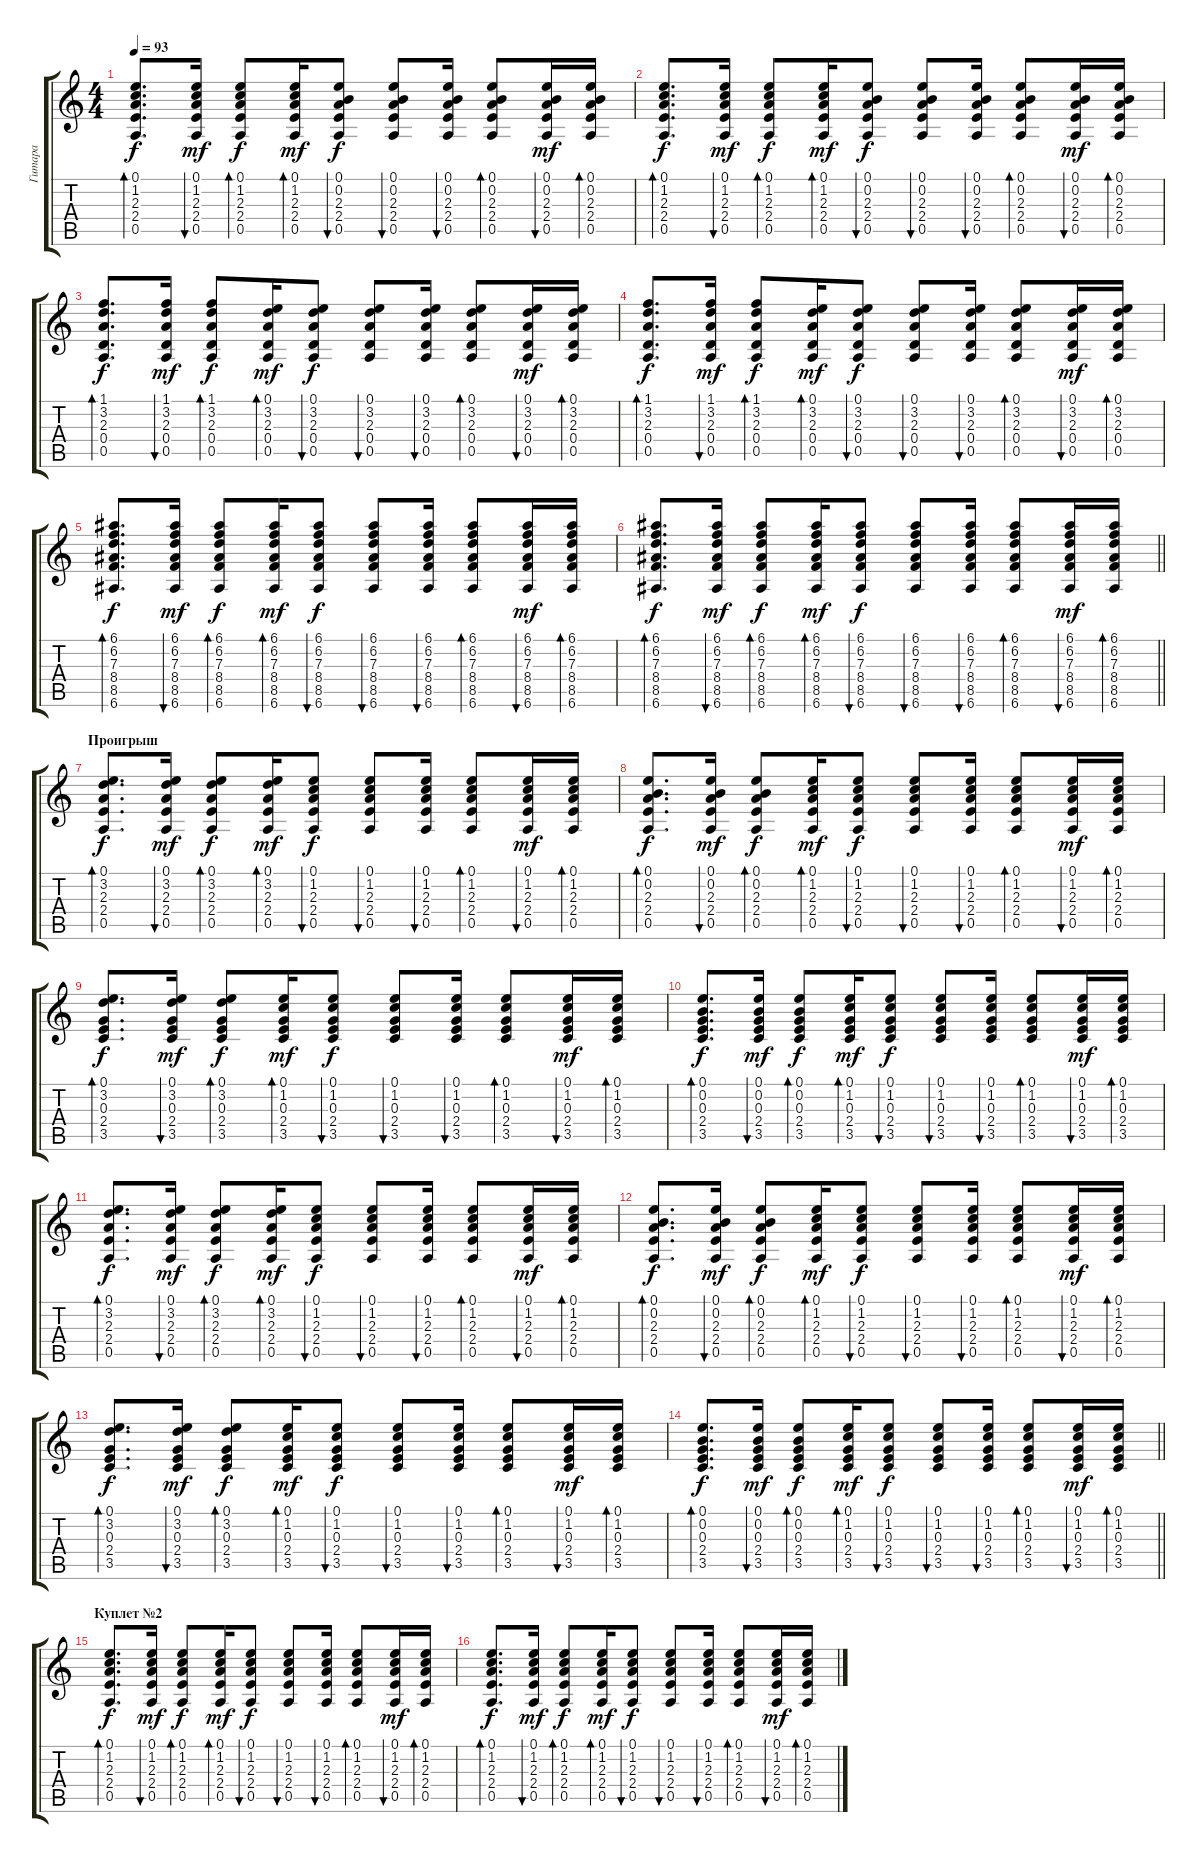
\track ("Гитара" "Гитара") {instrument acousticguitarsteel}
\staff {score tabs}
\tuning (E4 B3 G3 D3 A2 E2) {hide}
\ts (4 4)
\tempo 93
\clef g2
\ks c
(0.1 1.2 2.3 2.4 0.5).8{d bd 60 dy f} (0.1 1.2 2.3 2.4 0.5).16{bu 60 dy mf} (0.1 1.2 2.3 2.4 0.5).8{bd 60 dy f} (0.1 1.2 2.3 2.4 0.5).16{bd 60 dy mf} (0.1 0.2 2.3 2.4 0.5).8{bu 480 dy f} (0.1 0.2 2.3 2.4 0.5).8{bu 60} (0.1 0.2 2.3 2.4 0.5).16{bu 60} (0.1 0.2 2.3 2.4 0.5).8{bd 60} (0.1 0.2 2.3 2.4 0.5).16{bu 60 dy mf} (0.1 0.2 2.3 2.4 0.5).16{bd 60} |
(0.1 1.2 2.3 2.4 0.5).8{d bd 60 dy f} (0.1 1.2 2.3 2.4 0.5).16{bu 60 dy mf} (0.1 1.2 2.3 2.4 0.5).8{bd 60 dy f} (0.1 1.2 2.3 2.4 0.5).16{bd 60 dy mf} (0.1 0.2 2.3 2.4 0.5).8{bu 480 dy f} (0.1 0.2 2.3 2.4 0.5).8{bu 60} (0.1 0.2 2.3 2.4 0.5).16{bu 60} (0.1 0.2 2.3 2.4 0.5).8{bd 60} (0.1 0.2 2.3 2.4 0.5).16{bu 60 dy mf} (0.1 0.2 2.3 2.4 0.5).16{bd 60} |
(1.1 3.2 2.3 0.4 0.5).8{d bd 60 dy f} (1.1 3.2 2.3 0.4 0.5).16{bu 60 dy mf} (1.1 3.2 2.3 0.4 0.5).8{bd 60 dy f} (0.1 3.2 2.3 0.4 0.5).16{bd 60 dy mf} (0.1 3.2 2.3 0.4 0.5).8{bu 480 dy f} (0.1 3.2 2.3 0.4 0.5).8{bu 60} (0.1 3.2 2.3 0.4 0.5).16{bu 60} (0.1 3.2 2.3 0.4 0.5).8{bd 60} (0.1 3.2 2.3 0.4 0.5).16{bu 60 dy mf} (0.1 3.2 2.3 0.4 0.5).16{bd 60} |
(1.1 3.2 2.3 0.4 0.5).8{d bd 60 dy f} (1.1 3.2 2.3 0.4 0.5).16{bu 60 dy mf} (1.1 3.2 2.3 0.4 0.5).8{bd 60 dy f} (0.1 3.2 2.3 0.4 0.5).16{bd 60 dy mf} (0.1 3.2 2.3 0.4 0.5).8{bu 480 dy f} (0.1 3.2 2.3 0.4 0.5).8{bu 60} (0.1 3.2 2.3 0.4 0.5).16{bu 60} (0.1 3.2 2.3 0.4 0.5).8{bd 60} (0.1 3.2 2.3 0.4 0.5).16{bu 60 dy mf} (0.1 3.2 2.3 0.4 0.5).16{bd 60} |
(6.1 6.2 7.3 8.4 8.5 6.6).8{d bd 60 dy f} (6.1 6.2 7.3 8.4 8.5 6.6).16{bu 60 dy mf} (6.1 6.2 7.3 8.4 8.5 6.6).8{bd 60 dy f} (6.1 6.2 7.3 8.4 8.5 6.6).16{bd 60 dy mf} (6.1 6.2 7.3 8.4 8.5 6.6).8{bu 60 dy f} (6.1 6.2 7.3 8.4 8.5 6.6).8{bu 60} (6.1 6.2 7.3 8.4 8.5 6.6).16{bu 60} (6.1 6.2 7.3 8.4 8.5 6.6).8{bd 60} (6.1 6.2 7.3 8.4 8.5 6.6).16{bu 60 dy mf} (6.1 6.2 7.3 8.4 8.5 6.6).16{bd 60} |
\barLineRight lightlight
(6.1 6.2 7.3 8.4 8.5 6.6).8{d bd 60 dy f} (6.1 6.2 7.3 8.4 8.5 6.6).16{bu 60 dy mf} (6.1 6.2 7.3 8.4 8.5 6.6).8{bd 60 dy f} (6.1 6.2 7.3 8.4 8.5 6.6).16{bd 60 dy mf} (6.1 6.2 7.3 8.4 8.5 6.6).8{bu 60 dy f} (6.1 6.2 7.3 8.4 8.5 6.6).8{bu 60} (6.1 6.2 7.3 8.4 8.5 6.6).16{bu 60} (6.1 6.2 7.3 8.4 8.5 6.6).8{bd 60} (6.1 6.2 7.3 8.4 8.5 6.6).16{bu 60 dy mf} (6.1 6.2 7.3 8.4 8.5 6.6).16{bd 60} |
\section ("" "Проигрыш")
(0.1 3.2 2.3 2.4 0.5).8{d bd 60 dy f} (0.1 3.2 2.3 2.4 0.5).16{bu 60 dy mf} (0.1 3.2 2.3 2.4 0.5).8{bd 60 dy f} (0.1 3.2 2.3 2.4 0.5).16{bd 60 dy mf} (0.1 1.2 2.3 2.4 0.5).8{bu 60 dy f} (0.1 1.2 2.3 2.4 0.5).8{bu 60} (0.1 1.2 2.3 2.4 0.5).16{bu 60} (0.1 1.2 2.3 2.4 0.5).8{bd 60} (0.1 1.2 2.3 2.4 0.5).16{bu 60 dy mf} (0.1 1.2 2.3 2.4 0.5).16{bd 60} |
(0.1 0.2 2.3 2.4 0.5).8{d bd 60 dy f} (0.1 0.2 2.3 2.4 0.5).16{bu 60 dy mf} (0.1 0.2 2.3 2.4 0.5).8{bd 60 dy f} (0.1 1.2 2.3 2.4 0.5).16{bd 60 dy mf} (0.1 1.2 2.3 2.4 0.5).8{bu 60 dy f} (0.1 1.2 2.3 2.4 0.5).8{bu 60} (0.1 1.2 2.3 2.4 0.5).16{bu 60} (0.1 1.2 2.3 2.4 0.5).8{bd 60} (0.1 1.2 2.3 2.4 0.5).16{bu 60 dy mf} (0.1 1.2 2.3 2.4 0.5).16{bd 60} |
(0.1 3.2 0.3 2.4 3.5).8{d bd 60 dy f} (0.1 3.2 0.3 2.4 3.5).16{bu 60 dy mf} (0.1 3.2 0.3 2.4 3.5).8{bd 60 dy f} (0.1 1.2 0.3 2.4 3.5).16{bd 60 dy mf} (0.1 1.2 0.3 2.4 3.5).8{bu 60 dy f} (0.1 1.2 0.3 2.4 3.5).8{bu 60} (0.1 1.2 0.3 2.4 3.5).16{bu 60} (0.1 1.2 0.3 2.4 3.5).8{bd 60} (0.1 1.2 0.3 2.4 3.5).16{bu 60 dy mf} (0.1 1.2 0.3 2.4 3.5).16{bd 60} |
(0.1 0.2 0.3 2.4 3.5).8{d bd 60 dy f} (0.1 0.2 0.3 2.4 3.5).16{bu 60 dy mf} (0.1 0.2 0.3 2.4 3.5).8{bd 60 dy f} (0.1 1.2 0.3 2.4 3.5).16{bd 60 dy mf} (0.1 1.2 0.3 2.4 3.5).8{bu 60 dy f} (0.1 1.2 0.3 2.4 3.5).8{bu 60} (0.1 1.2 0.3 2.4 3.5).16{bu 60} (0.1 1.2 0.3 2.4 3.5).8{bd 60} (0.1 1.2 0.3 2.4 3.5).16{bu 60 dy mf} (0.1 1.2 0.3 2.4 3.5).16{bd 60} |
(0.1 3.2 2.3 2.4 0.5).8{d bd 60 dy f} (0.1 3.2 2.3 2.4 0.5).16{bu 60 dy mf} (0.1 3.2 2.3 2.4 0.5).8{bd 60 dy f} (0.1 3.2 2.3 2.4 0.5).16{bd 60 dy mf} (0.1 1.2 2.3 2.4 0.5).8{bu 60 dy f} (0.1 1.2 2.3 2.4 0.5).8{bu 60} (0.1 1.2 2.3 2.4 0.5).16{bu 60} (0.1 1.2 2.3 2.4 0.5).8{bd 60} (0.1 1.2 2.3 2.4 0.5).16{bu 60 dy mf} (0.1 1.2 2.3 2.4 0.5).16{bd 60} |
(0.1 0.2 2.3 2.4 0.5).8{d bd 60 dy f} (0.1 0.2 2.3 2.4 0.5).16{bu 60 dy mf} (0.1 0.2 2.3 2.4 0.5).8{bd 60 dy f} (0.1 1.2 2.3 2.4 0.5).16{bd 60 dy mf} (0.1 1.2 2.3 2.4 0.5).8{bu 60 dy f} (0.1 1.2 2.3 2.4 0.5).8{bu 60} (0.1 1.2 2.3 2.4 0.5).16{bu 60} (0.1 1.2 2.3 2.4 0.5).8{bd 60} (0.1 1.2 2.3 2.4 0.5).16{bu 60 dy mf} (0.1 1.2 2.3 2.4 0.5).16{bd 60} |
(0.1 3.2 0.3 2.4 3.5).8{d bd 60 dy f} (0.1 3.2 0.3 2.4 3.5).16{bu 60 dy mf} (0.1 3.2 0.3 2.4 3.5).8{bd 60 dy f} (0.1 1.2 0.3 2.4 3.5).16{bd 60 dy mf} (0.1 1.2 0.3 2.4 3.5).8{bu 60 dy f} (0.1 1.2 0.3 2.4 3.5).8{bu 60} (0.1 1.2 0.3 2.4 3.5).16{bu 60} (0.1 1.2 0.3 2.4 3.5).8{bd 60} (0.1 1.2 0.3 2.4 3.5).16{bu 60 dy mf} (0.1 1.2 0.3 2.4 3.5).16{bd 60} |
\barLineRight lightlight
(0.1 0.2 0.3 2.4 3.5).8{d bd 60 dy f} (0.1 0.2 0.3 2.4 3.5).16{bu 60 dy mf} (0.1 0.2 0.3 2.4 3.5).8{bd 60 dy f} (0.1 1.2 0.3 2.4 3.5).16{bd 60 dy mf} (0.1 1.2 0.3 2.4 3.5).8{bu 60 dy f} (0.1 1.2 0.3 2.4 3.5).8{bu 60} (0.1 1.2 0.3 2.4 3.5).16{bu 60} (0.1 1.2 0.3 2.4 3.5).8{bd 60} (0.1 1.2 0.3 2.4 3.5).16{bu 60 dy mf} (0.1 1.2 0.3 2.4 3.5).16{bd 60} |
\section ("" "Куплет №2")
(0.1 1.2 2.3 2.4 0.5).8{d bd 60 dy f} (0.1 1.2 2.3 2.4 0.5).16{bu 60 dy mf} (0.1 1.2 2.3 2.4 0.5).8{bd 60 dy f} (0.1 1.2 2.3 2.4 0.5).16{bd 60 dy mf} (0.1 1.2 2.3 2.4 0.5).8{bu 60 dy f} (0.1 1.2 2.3 2.4 0.5).8{bu 60} (0.1 1.2 2.3 2.4 0.5).16{bu 60} (0.1 1.2 2.3 2.4 0.5).8{bd 60} (0.1 1.2 2.3 2.4 0.5).16{bu 60 dy mf} (0.1 1.2 2.3 2.4 0.5).16{bd 60} |
(0.1 1.2 2.3 2.4 0.5).8{d bd 60 dy f} (0.1 1.2 2.3 2.4 0.5).16{bu 60 dy mf} (0.1 1.2 2.3 2.4 0.5).8{bd 60 dy f} (0.1 1.2 2.3 2.4 0.5).16{bd 60 dy mf} (0.1 1.2 2.3 2.4 0.5).8{bu 60 dy f} (0.1 1.2 2.3 2.4 0.5).8{bu 60} (0.1 1.2 2.3 2.4 0.5).16{bu 60} (0.1 1.2 2.3 2.4 0.5).8{bd 60} (0.1 1.2 2.3 2.4 0.5).16{bu 60 dy mf} (0.1 1.2 2.3 2.4 0.5).16{bd 60}
